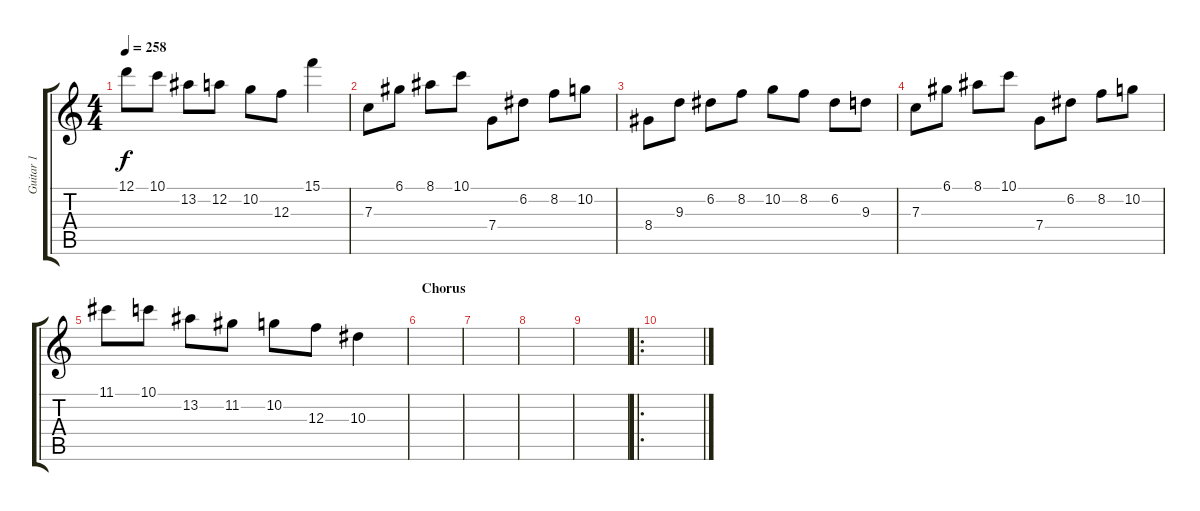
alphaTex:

\track ("Guitar 1" "Guitar 1") {instrument distortionguitar}
\staff {score tabs}
\tuning (D4 A3 F3 C3 G2 D2) {hide}
\ts (4 4)
\tempo 258
\clef g2
\ks c
12.1.8{dy f} 10.1.8 13.2.8 12.2.8 10.2.8 12.3.8 15.1.4 |
7.3.8 6.1.8 8.1.8 10.1.8 7.4.8 6.2.8 8.2.8 10.2.8 |
8.4.8 9.3.8 6.2.8 8.2.8 10.2.8 8.2.8 6.2.8 9.3.8 |
7.3.8 6.1.8 8.1.8 10.1.8 7.4.8 6.2.8 8.2.8 10.2.8 |
11.1.8 10.1.8 13.2.8 11.2.8 10.2.8 12.3.8 10.3.4 |
\section ("" "Chorus")
|
|
|
|
\ro
